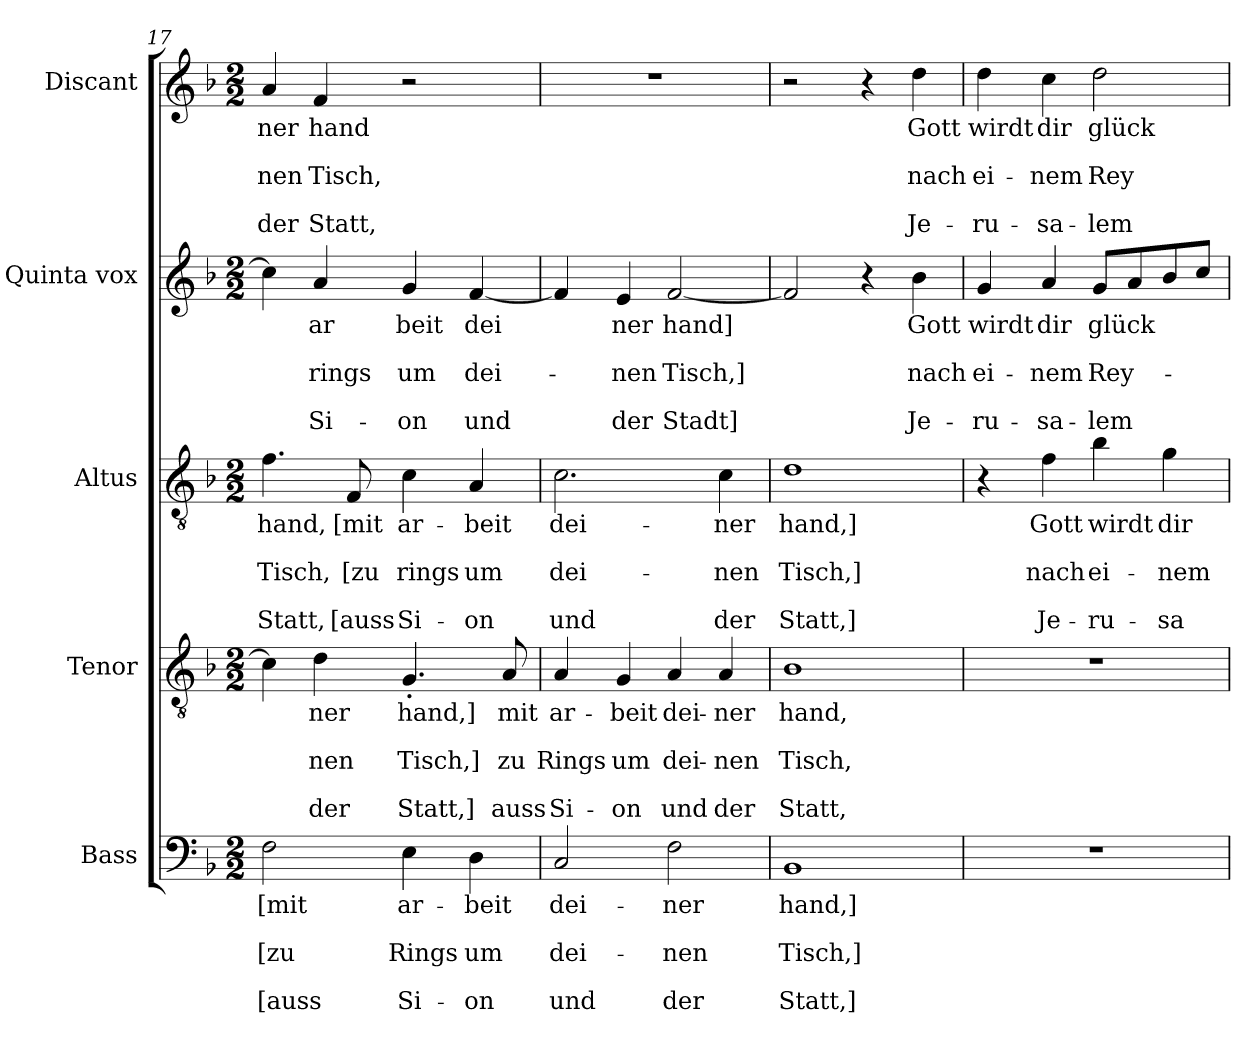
**kern	**text	**text	**text	**text	**text	**kern	**text	**text	**text	**text	**text	**kern	**text	**text	**text	**text	**text	**kern	**text	**text	**text	**text	**text	**kern	**text	**text	**text	**text	**text
*part5	*part5	*part5	*part5	*part5	*part5	*part4	*part4	*part4	*part4	*part4	*part4	*part3	*part3	*part3	*part3	*part3	*part3	*part2	*part2	*part2	*part2	*part2	*part2	*part1	*part1	*part1	*part1	*part1	*part1
*staff5	*staff5	*staff5	*staff5	*staff5	*staff5	*staff4	*staff4	*staff4	*staff4	*staff4	*staff4	*staff3	*staff3	*staff3	*staff3	*staff3	*staff3	*staff2	*staff2	*staff2	*staff2	*staff2	*staff2	*staff1	*staff1	*staff1	*staff1	*staff1	*staff1
*I"Bass	*	*	*	*	*	*I"Tenor	*	*	*	*	*	*I"Altus	*	*	*	*	*	*I"Quinta vox	*	*	*	*	*	*I"Discant	*	*	*	*	*
*I'B.	*	*	*	*	*	*I'T.	*	*	*	*	*	*I'A.	*	*	*	*	*	*I'Q.	*	*	*	*	*	*I'D.	*	*	*	*	*
*clefF4	*	*	*	*	*	*clefGv2	*	*	*	*	*	*clefGv2	*	*	*	*	*	*clefG2	*	*	*	*	*	*clefG2	*	*	*	*	*
*k[b-]	*	*	*	*	*	*k[b-]	*	*	*	*	*	*k[b-]	*	*	*	*	*	*k[b-]	*	*	*	*	*	*k[b-]	*	*	*	*	*
*M2/2	*	*	*	*	*	*M2/2	*	*	*	*	*	*M2/2	*	*	*	*	*	*M2/2	*	*	*	*	*	*M2/2	*	*	*	*	*
=17	=17	=17	=17	=17	=17	=17	=17	=17	=17	=17	=17	=17	=17	=17	=17	=17	=17	=17	=17	=17	=17	=17	=17	=17	=17	=17	=17	=17	=17
!	!LO:LY:b	!	!LO:LY:b	!	!LO:LY:b	!	!	!	!	!	!	!	!LO:LY:b	!	!LO:LY:b	!	!LO:LY:b	!	!	!	!	!	!	!	!LO:LY:b	!	!LO:LY:b	!	!LO:LY:b
2F\	[mit	.	[zu	.	[auss	4c\]	.	.	.	.	.	4.f\	hand,	.	Tisch,	.	Statt,	4cc\]	.	.	.	.	.	4a/	-ner	.	-nen	.	der
!	!	!	!	!	!	!	!LO:LY:b	!	!LO:LY:b	!	!LO:LY:b	!	!	!	!	!	!	!	!LO:LY:b	!	!LO:LY:b	!	!LO:LY:b	!	!LO:LY:b	!	!LO:LY:b	!	!LO:LY:b
.	.	.	.	.	.	4d\	-ner	.	-nen	.	der	.	.	.	.	.	.	4a/	ar	.	rings	.	Si-	4f/	hand	.	Tisch,	.	Statt,
!	!	!	!	!	!	!	!	!	!	!	!	!	!LO:LY:b	!	!LO:LY:b	!	!LO:LY:b	!	!	!	!	!	!	!	!	!	!	!	!
.	.	.	.	.	.	.	.	.	.	.	.	8F/	[mit	.	[zu	.	[auss	.	.	.	.	.	.	.	.	.	.	.	.
!	!LO:LY:b	!	!LO:LY:b	!	!LO:LY:b	!	!LO:LY:b	!	!LO:LY:b	!	!LO:LY:b	!	!LO:LY:b	!	!LO:LY:b	!	!LO:LY:b	!	!LO:LY:b	!	!LO:LY:b	!	!LO:LY:b	!	!	!	!	!	!
4E\	ar-	.	Rings	.	Si-	4.G'/	hand,]	.	Tisch,]	.	Statt,]	4c\	ar-	.	rings	.	Si-	4g/	beit	.	um	.	-on	2r	.	.	.	.	.
!	!LO:LY:b	!	!LO:LY:b	!	!LO:LY:b	!	!	!	!	!	!	!	!LO:LY:b	!	!LO:LY:b	!	!LO:LY:b	!	!LO:LY:b	!	!LO:LY:b	!	!LO:LY:b	!	!	!	!	!	!
4D\	-beit	.	um	.	-on	.	.	.	.	.	.	4A/	-beit	.	um	.	-on	[4f/	dei	.	dei-	.	und	.	.	.	.	.	.
!	!	!	!	!	!	!	!LO:LY:b	!	!LO:LY:b	!	!LO:LY:b	!	!	!	!	!	!	!	!	!	!	!	!	!	!	!	!	!	!
.	.	.	.	.	.	8A/	mit	.	zu	.	auss	.	.	.	.	.	.	.	.	.	.	.	.	.	.	.	.	.	.
=18	=18	=18	=18	=18	=18	=18	=18	=18	=18	=18	=18	=18	=18	=18	=18	=18	=18	=18	=18	=18	=18	=18	=18	=18	=18	=18	=18	=18	=18
!	!LO:LY:b	!	!LO:LY:b	!	!LO:LY:b	!	!LO:LY:b	!	!LO:LY:b	!	!LO:LY:b	!	!LO:LY:b	!	!LO:LY:b	!	!LO:LY:b	!	!	!	!	!	!	!	!	!	!	!	!
2C/	dei-	.	dei-	.	und	4A/	ar-	.	Rings	.	Si-	2.c\	dei-	.	dei-	.	und	4f/]	.	.	.	.	.	1r	.	.	.	.	.
!	!	!	!	!	!	!	!LO:LY:b	!	!LO:LY:b	!	!LO:LY:b	!	!	!	!	!	!	!	!LO:LY:b	!	!LO:LY:b	!	!LO:LY:b	!	!	!	!	!	!
.	.	.	.	.	.	4G/	-beit	.	um	.	-on	.	.	.	.	.	.	4e/	ner	.	-nen	.	der	.	.	.	.	.	.
!	!LO:LY:b	!	!LO:LY:b	!	!LO:LY:b	!	!LO:LY:b	!	!LO:LY:b	!	!LO:LY:b	!	!	!	!	!	!	!	!LO:LY:b	!	!LO:LY:b	!	!LO:LY:b	!	!	!	!	!	!
2F\	-ner	.	-nen	.	der	4A/	dei-	.	dei-	.	und	.	.	.	.	.	.	[2f/	hand]	.	Tisch,]	.	Stadt]	.	.	.	.	.	.
!	!	!	!	!	!	!	!LO:LY:b	!	!LO:LY:b	!	!LO:LY:b	!	!LO:LY:b	!	!LO:LY:b	!	!LO:LY:b	!	!	!	!	!	!	!	!	!	!	!	!
.	.	.	.	.	.	4A/	-ner	.	-nen	.	der	4c\	-ner	.	-nen	.	der	.	.	.	.	.	.	.	.	.	.	.	.
=19	=19	=19	=19	=19	=19	=19	=19	=19	=19	=19	=19	=19	=19	=19	=19	=19	=19	=19	=19	=19	=19	=19	=19	=19	=19	=19	=19	=19	=19
!	!LO:LY:b	!	!LO:LY:b	!	!LO:LY:b	!	!LO:LY:b	!	!LO:LY:b	!	!LO:LY:b	!	!LO:LY:b	!	!LO:LY:b	!	!LO:LY:b	!	!	!	!	!	!	!	!	!	!	!	!
1BB-	hand,]	.	Tisch,]	.	Statt,]	1B-	hand,	.	Tisch,	.	Statt,	1d	hand,]	.	Tisch,]	.	Statt,]	2f/]	.	.	.	.	.	2r	.	.	.	.	.
.	.	.	.	.	.	.	.	.	.	.	.	.	.	.	.	.	.	4r	.	.	.	.	.	4r	.	.	.	.	.
!	!	!	!	!	!	!	!	!	!	!	!	!	!	!	!	!	!	!	!LO:LY:b	!	!LO:LY:b	!	!LO:LY:b	!	!LO:LY:b	!	!LO:LY:b	!	!LO:LY:b
.	.	.	.	.	.	.	.	.	.	.	.	.	.	.	.	.	.	4b-\	Gott	.	nach	.	Je-	4dd\	Gott	.	nach	.	Je-
!!LO:PB:g=z
=20	=20	=20	=20	=20	=20	=20	=20	=20	=20	=20	=20	=20	=20	=20	=20	=20	=20	=20	=20	=20	=20	=20	=20	=20	=20	=20	=20	=20	=20
!	!	!	!	!	!	!	!	!	!	!	!	!	!	!	!	!	!	!	!LO:LY:b	!	!LO:LY:b	!	!LO:LY:b	!	!LO:LY:b	!	!LO:LY:b	!	!LO:LY:b
1r	.	.	.	.	.	1r	.	.	.	.	.	4r	.	.	.	.	.	4g/	wirdt	.	ei-	.	-ru-	4dd\	wirdt	.	ei-	.	-ru-
!	!	!	!	!	!	!	!	!	!	!	!	!	!LO:LY:b	!	!LO:LY:b	!	!LO:LY:b	!	!LO:LY:b	!	!LO:LY:b	!	!LO:LY:b	!	!LO:LY:b	!	!LO:LY:b	!	!LO:LY:b
.	.	.	.	.	.	.	.	.	.	.	.	4f\	Gott	.	nach	.	Je-	4a/	dir	.	-nem	.	-sa-	4cc\	dir	.	nem	.	-sa-
!	!	!	!	!	!	!	!	!	!	!	!	!	!LO:LY:b	!	!LO:LY:b	!	!LO:LY:b	!	!LO:LY:b	!	!LO:LY:b	!	!LO:LY:b	!	!LO:LY:b	!	!LO:LY:b	!	!LO:LY:b
.	.	.	.	.	.	.	.	.	.	.	.	4b-\	wirdt	.	ei-	.	-ru-	8g/L	glück	.	Rey-	.	-lem	2dd\	glück	.	Rey-	.	-lem
.	.	.	.	.	.	.	.	.	.	.	.	.	.	.	.	.	.	8a/	.	.	.	.	.	.	.	.	.	.	.
!	!	!	!	!	!	!	!	!	!	!	!	!	!LO:LY:b	!	!LO:LY:b	!	!LO:LY:b	!	!	!	!	!	!	!	!	!	!	!	!
.	.	.	.	.	.	.	.	.	.	.	.	4g\	dir	.	-nem	.	-sa-	8b-/	.	.	.	.	.	.	.	.	.	.	.
.	.	.	.	.	.	.	.	.	.	.	.	.	.	.	.	.	.	8cc/J	.	.	.	.	.	.	.	.	.	.	.
=	=	=	=	=	=	=	=	=	=	=	=	=	=	=	=	=	=	=	=	=	=	=	=	=	=	=	=	=	=
*-	*-	*-	*-	*-	*-	*-	*-	*-	*-	*-	*-	*-	*-	*-	*-	*-	*-	*-	*-	*-	*-	*-	*-	*-	*-	*-	*-	*-	*-
